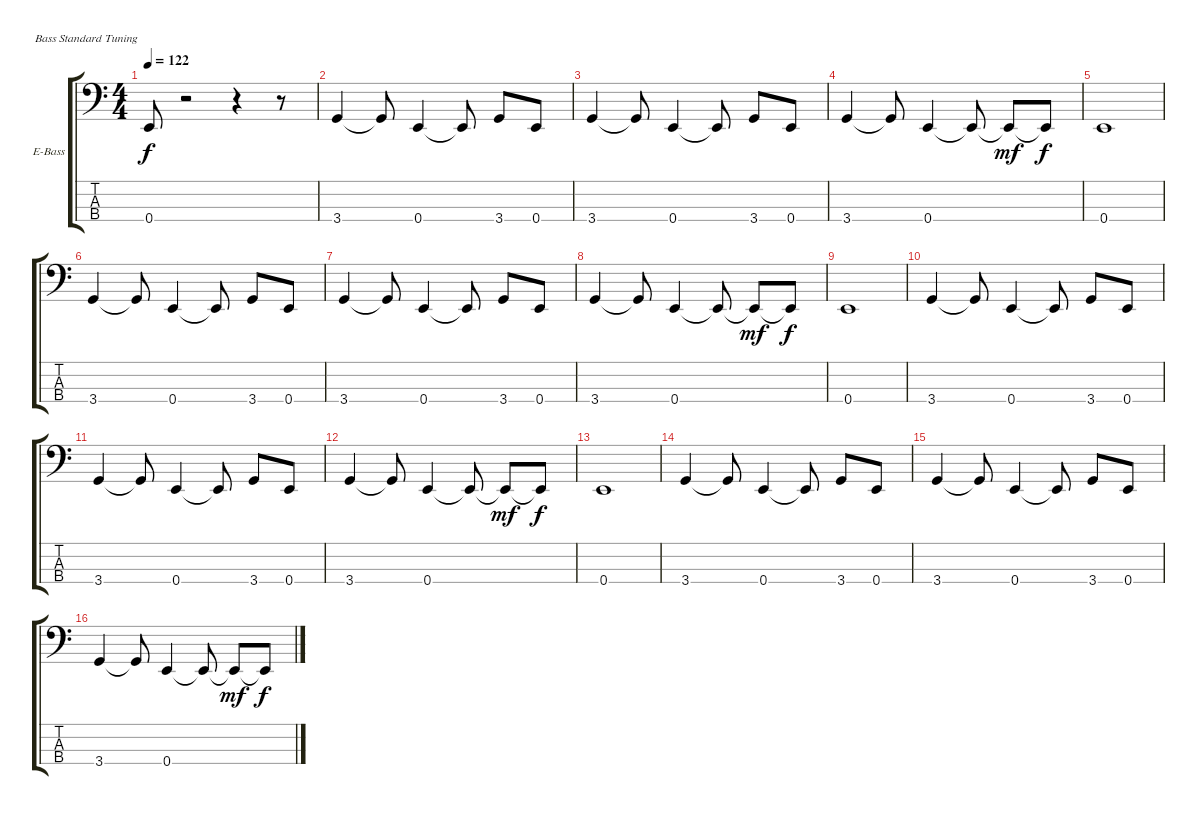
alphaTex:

\bracketExtendMode groupsimilarinstruments
\firstSystemTrackNameOrientation horizontal
\otherSystemsTrackNameOrientation horizontal
\track ("Bass" "E-Bass") {instrument electricbassfinger}
\staff {score tabs}
\tuning (G2 D2 A1 E1)
\ts (4 4)
\tempo 122
\clef f4
\ks c
0.4{t}.8{dy f} r.2 r.4 r.8 |
3.4.4 3.4{t}.8 0.4.4 0.4{t}.8 3.4.8 0.4.8 |
3.4.4 3.4{t}.8 0.4.4 0.4{t}.8 3.4.8 0.4.8 |
3.4.4 3.4{t}.8 0.4.4 0.4{t}.8 0.4{t}.8{dy mf} 0.4{t}.8{dy f} |
0.4.1 |
3.4.4 3.4{t}.8 0.4.4 0.4{t}.8 3.4.8 0.4.8 |
3.4.4 3.4{t}.8 0.4.4 0.4{t}.8 3.4.8 0.4.8 |
3.4.4 3.4{t}.8 0.4.4 0.4{t}.8 0.4{t}.8{dy mf} 0.4{t}.8{dy f} |
0.4.1 |
3.4.4 3.4{t}.8 0.4.4 0.4{t}.8 3.4.8 0.4.8 |
3.4.4 3.4{t}.8 0.4.4 0.4{t}.8 3.4.8 0.4.8 |
3.4.4 3.4{t}.8 0.4.4 0.4{t}.8 0.4{t}.8{dy mf} 0.4{t}.8{dy f} |
0.4.1 |
3.4.4 3.4{t}.8 0.4.4 0.4{t}.8 3.4.8 0.4.8 |
3.4.4 3.4{t}.8 0.4.4 0.4{t}.8 3.4.8 0.4.8 |
3.4.4 3.4{t}.8 0.4.4 0.4{t}.8 0.4{t}.8{dy mf} 0.4{t}.8{dy f}
